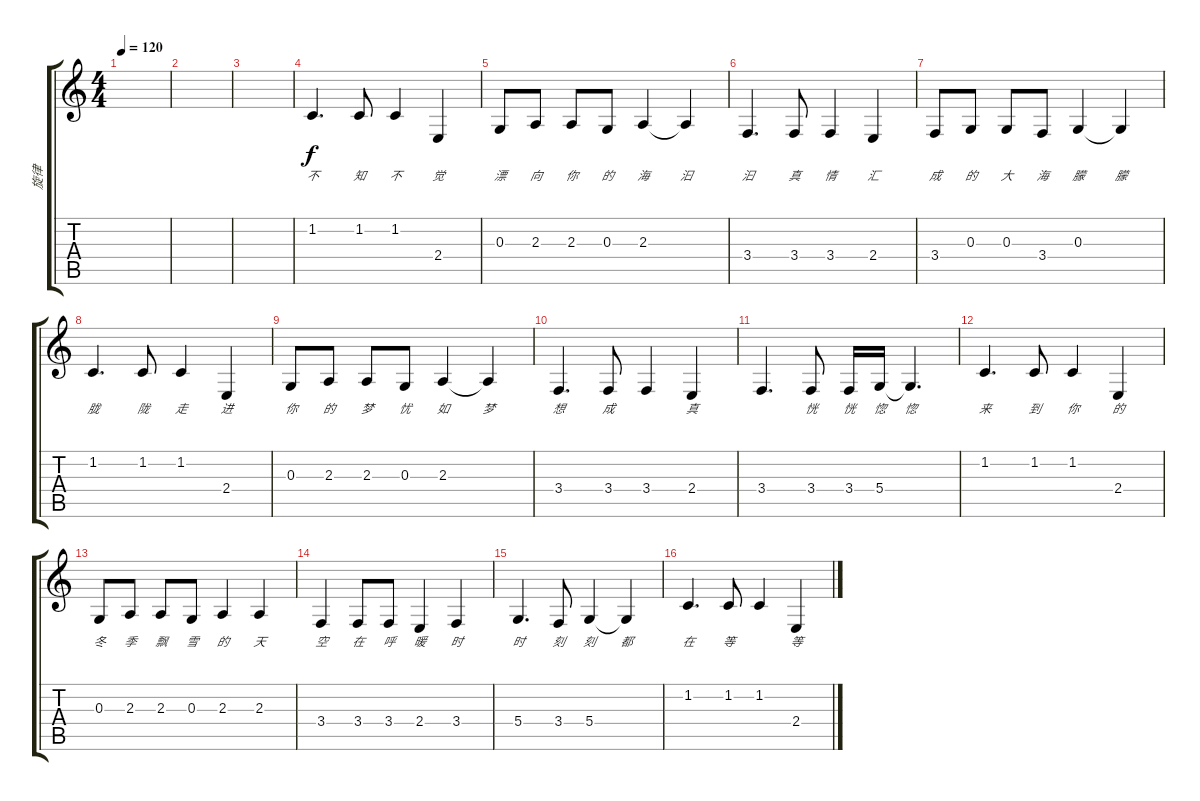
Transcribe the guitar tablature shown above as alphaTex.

\track ("旋律" "旋律") {instrument harpsichord}
\staff {score tabs}
\tuning (E4 B3 G3 D3 A2 E2) {hide}
\ts (4 4)
\tempo 120
\clef g2
\ks c
|
|
|
1.2.4{d lyrics (0 "不") lyrics (1 "") lyrics (2 "") lyrics (3 "") lyrics (4 "")} 1.2.8{lyrics (0 "知") lyrics (1 "") lyrics (2 "") lyrics (3 "") lyrics (4 "")} 1.2.4{lyrics (0 "不") lyrics (1 "") lyrics (2 "") lyrics (3 "") lyrics (4 "")} 2.4.4{lyrics (0 "觉") lyrics (1 "") lyrics (2 "") lyrics (3 "") lyrics (4 "")} |
0.3.8{lyrics (0 "漂") lyrics (1 "") lyrics (2 "") lyrics (3 "") lyrics (4 "")} 2.3.8{lyrics (0 "向") lyrics (1 "") lyrics (2 "") lyrics (3 "") lyrics (4 "")} 2.3.8{lyrics (0 "你") lyrics (1 "") lyrics (2 "") lyrics (3 "") lyrics (4 "")} 0.3.8{lyrics (0 "的") lyrics (1 "") lyrics (2 "") lyrics (3 "") lyrics (4 "")} 2.3.4{lyrics (0 "海") lyrics (1 "") lyrics (2 "") lyrics (3 "") lyrics (4 "")} 2.3{t}.4{lyrics (0 "汩") lyrics (1 "") lyrics (2 "") lyrics (3 "") lyrics (4 "")} |
3.4.4{d lyrics (0 "汩") lyrics (1 "") lyrics (2 "") lyrics (3 "") lyrics (4 "")} 3.4.8{lyrics (0 "真") lyrics (1 "") lyrics (2 "") lyrics (3 "") lyrics (4 "")} 3.4.4{lyrics (0 "情") lyrics (1 "") lyrics (2 "") lyrics (3 "") lyrics (4 "")} 2.4.4{lyrics (0 "汇") lyrics (1 "") lyrics (2 "") lyrics (3 "") lyrics (4 "")} |
3.4.8{lyrics (0 "成") lyrics (1 "") lyrics (2 "") lyrics (3 "") lyrics (4 "")} 0.3.8{lyrics (0 "的") lyrics (1 "") lyrics (2 "") lyrics (3 "") lyrics (4 "")} 0.3.8{lyrics (0 "大") lyrics (1 "") lyrics (2 "") lyrics (3 "") lyrics (4 "")} 3.4.8{lyrics (0 "海") lyrics (1 "") lyrics (2 "") lyrics (3 "") lyrics (4 "")} 0.3.4{lyrics (0 "朦") lyrics (1 "") lyrics (2 "") lyrics (3 "") lyrics (4 "")} 0.3{t}.4{lyrics (0 "朦") lyrics (1 "") lyrics (2 "") lyrics (3 "") lyrics (4 "")} |
1.2.4{d lyrics (0 "胧") lyrics (1 "") lyrics (2 "") lyrics (3 "") lyrics (4 "")} 1.2.8{lyrics (0 "陇") lyrics (1 "") lyrics (2 "") lyrics (3 "") lyrics (4 "")} 1.2.4{lyrics (0 "走") lyrics (1 "") lyrics (2 "") lyrics (3 "") lyrics (4 "")} 2.4.4{lyrics (0 "进") lyrics (1 "") lyrics (2 "") lyrics (3 "") lyrics (4 "")} |
0.3.8{lyrics (0 "你") lyrics (1 "") lyrics (2 "") lyrics (3 "") lyrics (4 "")} 2.3.8{lyrics (0 "的") lyrics (1 "") lyrics (2 "") lyrics (3 "") lyrics (4 "")} 2.3.8{lyrics (0 "梦") lyrics (1 "") lyrics (2 "") lyrics (3 "") lyrics (4 "")} 0.3.8{lyrics (0 "忧") lyrics (1 "") lyrics (2 "") lyrics (3 "") lyrics (4 "")} 2.3.4{lyrics (0 "如") lyrics (1 "") lyrics (2 "") lyrics (3 "") lyrics (4 "")} 2.3{t}.4{lyrics (0 "梦") lyrics (1 "") lyrics (2 "") lyrics (3 "") lyrics (4 "")} |
3.4.4{d lyrics (0 "想") lyrics (1 "") lyrics (2 "") lyrics (3 "") lyrics (4 "")} 3.4.8{lyrics (0 "成") lyrics (1 "") lyrics (2 "") lyrics (3 "") lyrics (4 "")} 3.4.4{lyrics (0 "") lyrics (1 "") lyrics (2 "") lyrics (3 "") lyrics (4 "")} 2.4.4{lyrics (0 "真") lyrics (1 "") lyrics (2 "") lyrics (3 "") lyrics (4 "")} |
3.4.4{d lyrics (0 "") lyrics (1 "") lyrics (2 "") lyrics (3 "") lyrics (4 "")} 3.4.8{lyrics (0 "恍") lyrics (1 "") lyrics (2 "") lyrics (3 "") lyrics (4 "")} 3.4.16{lyrics (0 "恍") lyrics (1 "") lyrics (2 "") lyrics (3 "") lyrics (4 "")} 5.4.16{lyrics (0 "惚") lyrics (1 "") lyrics (2 "") lyrics (3 "") lyrics (4 "")} 5.4{t}.4{d lyrics (0 "惚") lyrics (1 "") lyrics (2 "") lyrics (3 "") lyrics (4 "")} |
1.2.4{d lyrics (0 "来") lyrics (1 "") lyrics (2 "") lyrics (3 "") lyrics (4 "")} 1.2.8{lyrics (0 "到") lyrics (1 "") lyrics (2 "") lyrics (3 "") lyrics (4 "")} 1.2.4{lyrics (0 "你") lyrics (1 "") lyrics (2 "") lyrics (3 "") lyrics (4 "")} 2.4.4{lyrics (0 "的") lyrics (1 "") lyrics (2 "") lyrics (3 "") lyrics (4 "")} |
0.3.8{lyrics (0 "冬") lyrics (1 "") lyrics (2 "") lyrics (3 "") lyrics (4 "")} 2.3.8{lyrics (0 "季") lyrics (1 "") lyrics (2 "") lyrics (3 "") lyrics (4 "")} 2.3.8{lyrics (0 "飘") lyrics (1 "") lyrics (2 "") lyrics (3 "") lyrics (4 "")} 0.3.8{lyrics (0 "雪") lyrics (1 "") lyrics (2 "") lyrics (3 "") lyrics (4 "")} 2.3.4{lyrics (0 "的") lyrics (1 "") lyrics (2 "") lyrics (3 "") lyrics (4 "")} 2.3.4{lyrics (0 "天") lyrics (1 "") lyrics (2 "") lyrics (3 "") lyrics (4 "")} |
3.4.4{lyrics (0 "空") lyrics (1 "") lyrics (2 "") lyrics (3 "") lyrics (4 "")} 3.4.8{lyrics (0 "在") lyrics (1 "") lyrics (2 "") lyrics (3 "") lyrics (4 "")} 3.4.8{lyrics (0 "呼") lyrics (1 "") lyrics (2 "") lyrics (3 "") lyrics (4 "")} 2.4.4{lyrics (0 "暖") lyrics (1 "") lyrics (2 "") lyrics (3 "") lyrics (4 "")} 3.4.4{lyrics (0 "时") lyrics (1 "") lyrics (2 "") lyrics (3 "") lyrics (4 "")} |
5.4.4{d lyrics (0 "时") lyrics (1 "") lyrics (2 "") lyrics (3 "") lyrics (4 "")} 3.4.8{lyrics (0 "刻") lyrics (1 "") lyrics (2 "") lyrics (3 "") lyrics (4 "")} 5.4.4{lyrics (0 "刻") lyrics (1 "") lyrics (2 "") lyrics (3 "") lyrics (4 "")} 5.4{t}.4{lyrics (0 "都") lyrics (1 "") lyrics (2 "") lyrics (3 "") lyrics (4 "")} |
1.2.4{d lyrics (0 "在") lyrics (1 "") lyrics (2 "") lyrics (3 "") lyrics (4 "")} 1.2.8{lyrics (0 "等") lyrics (1 "") lyrics (2 "") lyrics (3 "") lyrics (4 "")} 1.2.4{lyrics (0 "") lyrics (1 "") lyrics (2 "") lyrics (3 "") lyrics (4 "")} 2.4.4{lyrics (0 "等") lyrics (1 "") lyrics (2 "") lyrics (3 "") lyrics (4 "")}
